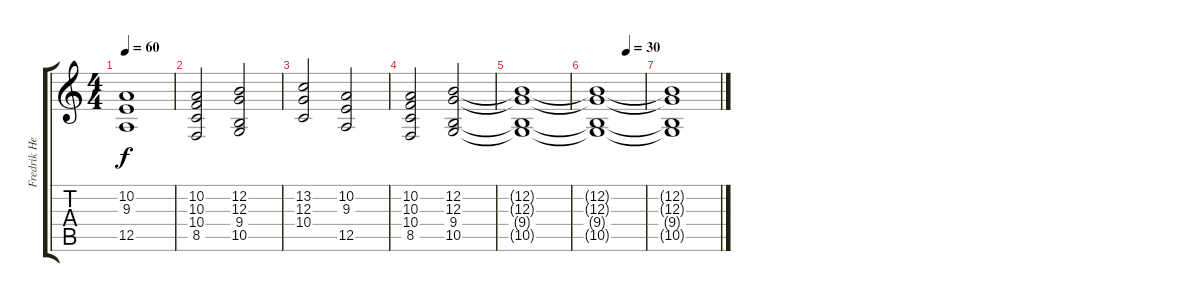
\track ("Fredrik Hermansson" "Fredrik He") {instrument brightacousticpiano}
\staff {score tabs}
\tuning (E4 B3 G3 D3 A2 E2) {hide}
\ts (4 4)
\tempo 60
\clef g2
\ks c
(10.2 9.3 12.5).1{dy f} |
(10.2 10.3 10.4 8.5).2 (12.2 12.3 9.4 10.5).2 |
(13.2 12.3 10.4).2 (10.2 9.3 12.5).2 |
(10.2 10.3 10.4 8.5).2 (12.2 12.3 9.4 10.5).2{volume 2} |
(12.2{t} 12.3{t} 9.4{t} 10.5{t}).1 |
\tempo (30 0.625)
(12.2{t} 12.3{t} 9.4{t} 10.5{t}).1 |
(12.2{t} 12.3{t} 9.4{t} 10.5{t}).1
